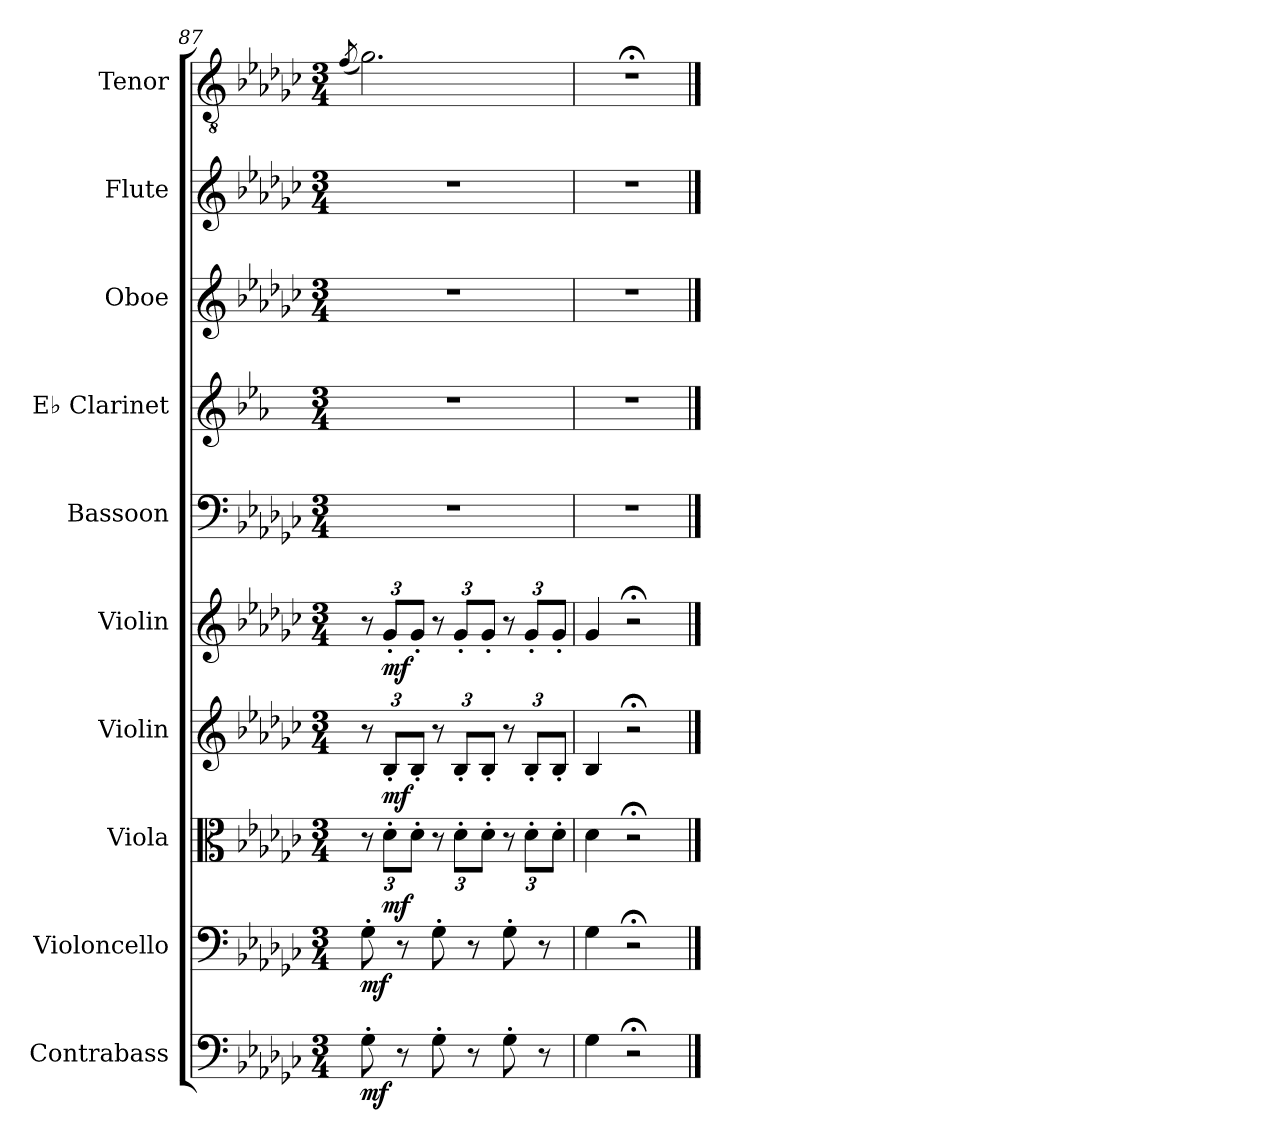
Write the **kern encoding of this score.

**kern	**dynam	**kern	**dynam	**kern	**dynam	**kern	**dynam	**kern	**dynam	**kern	**kern	**kern	**kern	**kern
*part10	*part10	*part9	*part9	*part8	*part8	*part7	*part7	*part6	*part6	*part5	*part4	*part3	*part2	*part1
*staff10	*staff10	*staff9	*staff9	*staff8	*staff8	*staff7	*staff7	*staff6	*staff6	*staff5	*staff4	*staff3	*staff2	*staff1
*I"Contrabass	*	*I"Violoncello	*	*I"Viola	*	*I"Violin	*	*I"Violin	*	*I"Bassoon	*I"E♭ Clarinet	*I"Oboe	*I"Flute	*I"Tenor
*I'Cb.	*	*I'Vc.	*	*I'Vla.	*	*I'Vln.	*	*I'Vln.	*	*I'Bsn.	*I'E♭ Cl.	*I'Ob.	*I'Fl.	*I'T.
*clefF4	*	*clefF4	*	*clefC3	*	*clefG2	*	*clefG2	*	*clefF4	*clefG2	*clefG2	*clefG2	*clefGv2
*ITrd7c12	*	*	*	*	*	*	*	*	*	*	*ITrd-2c-3	*	*	*
*k[b-e-a-d-g-c-]	*	*k[b-e-a-d-g-c-]	*	*k[b-e-a-d-g-c-]	*	*k[b-e-a-d-g-c-]	*	*k[b-e-a-d-g-c-]	*	*k[b-e-a-d-g-c-]	*k[b-e-a-d-g-c-]	*k[b-e-a-d-g-c-]	*k[b-e-a-d-g-c-]	*k[b-e-a-d-g-c-]
*M3/4	*	*M3/4	*	*M3/4	*	*M3/4	*	*M3/4	*	*M3/4	*M3/4	*M3/4	*M3/4	*M3/4
=87	=87	=87	=87	=87	=87	=87	=87	=87	=87	=87	=87	=87	=87	=87
.	.	.	.	.	.	.	.	.	.	.	.	.	.	(8qf/
*	*	*	*	*Xbrackettup	*	*Xbrackettup	*	*Xbrackettup	*	*	*	*	*	*
!	!LO:DY:b	!	!LO:DY:b	!	!	!	!	!	!	!	!	!	!	!
8GG-'\	mf	8G-'\	mf	12r	.	12r	.	12r	.	2.r	2.r	2.r	2.r	2.g-\)
!	!	!	!	!	!LO:DY:b	!	!LO:DY:b	!	!LO:DY:b	!	!	!	!	!
.	.	.	.	12d-'\L	mf	12B-'/L	mf	12g-'/L	mf	.	.	.	.	.
8r	.	8r	.	.	.	.	.	.	.	.	.	.	.	.
.	.	.	.	12d-'\J	.	12B-'/J	.	12g-'/J	.	.	.	.	.	.
8GG-'\	.	8G-'\	.	12r	.	12r	.	12r	.	.	.	.	.	.
.	.	.	.	12d-'\L	.	12B-'/L	.	12g-'/L	.	.	.	.	.	.
8r	.	8r	.	.	.	.	.	.	.	.	.	.	.	.
.	.	.	.	12d-'\J	.	12B-'/J	.	12g-'/J	.	.	.	.	.	.
8GG-'\	.	8G-'\	.	12r	.	12r	.	12r	.	.	.	.	.	.
.	.	.	.	12d-'\L	.	12B-'/L	.	12g-'/L	.	.	.	.	.	.
8r	.	8r	.	.	.	.	.	.	.	.	.	.	.	.
.	.	.	.	12d-'\J	.	12B-'/J	.	12g-'/J	.	.	.	.	.	.
!!LO:PB:g=z
=88	=88	=88	=88	=88	=88	=88	=88	=88	=88	=88	=88	=88	=88	=88
4GG-\	.	4G-\	.	4d-\	.	4B-/	.	4g-/	.	2.r	2.r	2.r	2.r	2.r;<
2r;<	.	2r;<	.	2r;<	.	2r;<	.	2r;<	.	.	.	.	.	.
==	==	==	==	==	==	==	==	==	==	==	==	==	==	==
*-	*-	*-	*-	*-	*-	*-	*-	*-	*-	*-	*-	*-	*-	*-
